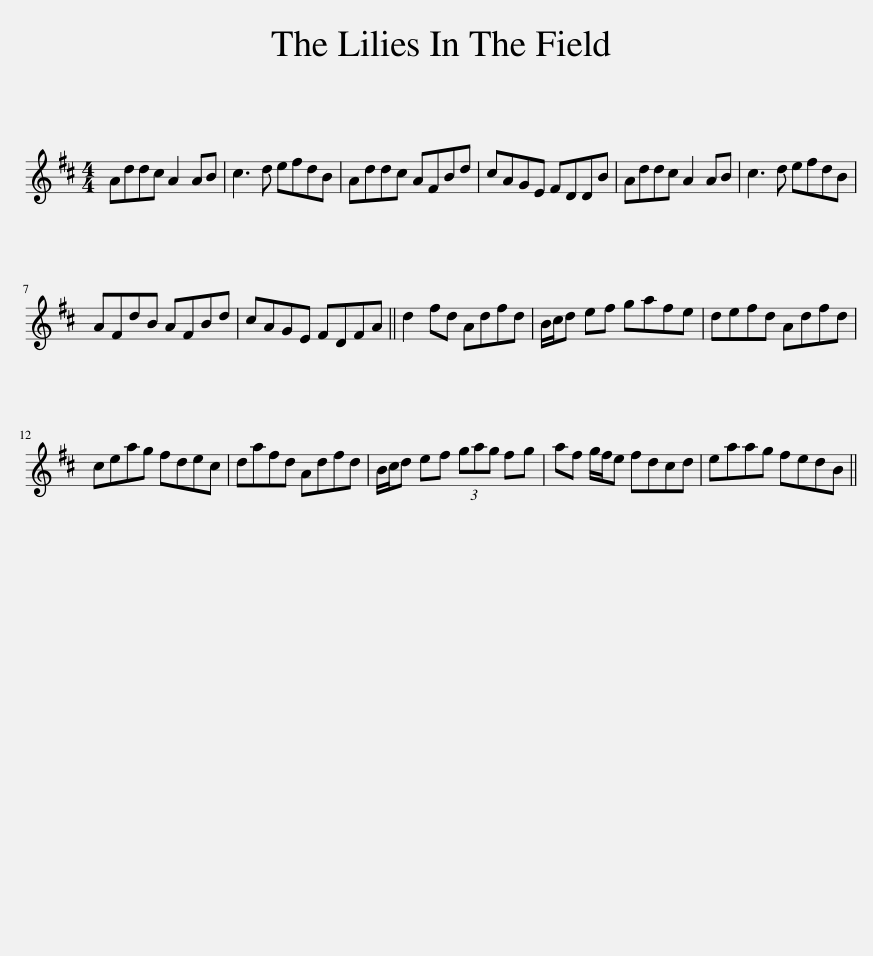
X:1
L:1/8
M:4/4
I:linebreak $
K:D
V:1 treble
V:1
 Addc A2 AB | c3 d efdB | Addc AFBd | cAGE FDDB | Addc A2 AB | %5
 c3 d efdB |$ AFdB AFBd | cAGE FDFA || d2 fd Adfd | B/c/d ef gafe | %10
 defd Adfd |$ ceag fdec | dafd Adfd | B/c/d ef (3gag fg | af g/f/e fdcd | %15
 eaag fedB || %16
